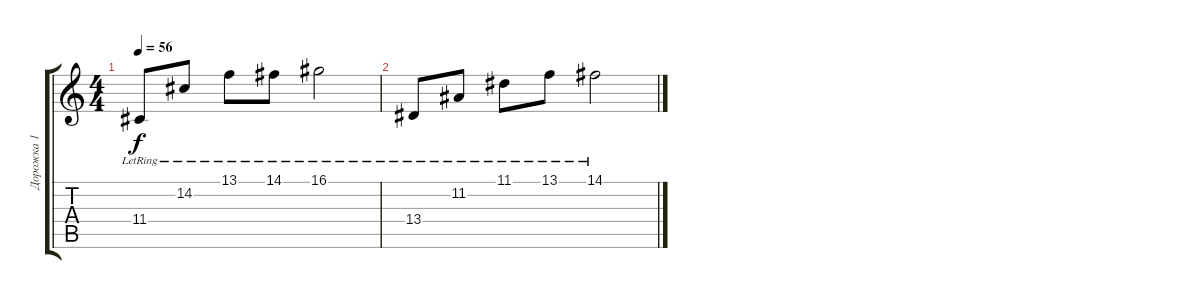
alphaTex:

\track ("Дорожка 1" "Дорожка 1") {instrument harpsichord}
\staff {score tabs}
\tuning (E4 B3 G3 D3 A2 E2) {hide}
\ts (4 4)
\tempo 56
\clef g2
\ks c
11.4{lr}.8{dy f} 14.2{lr}.8 13.1{lr}.8 14.1{lr}.8 16.1{lr}.2 |
13.4{lr}.8 11.2{lr}.8 11.1{lr}.8 13.1{lr}.8 14.1{lr}.2
